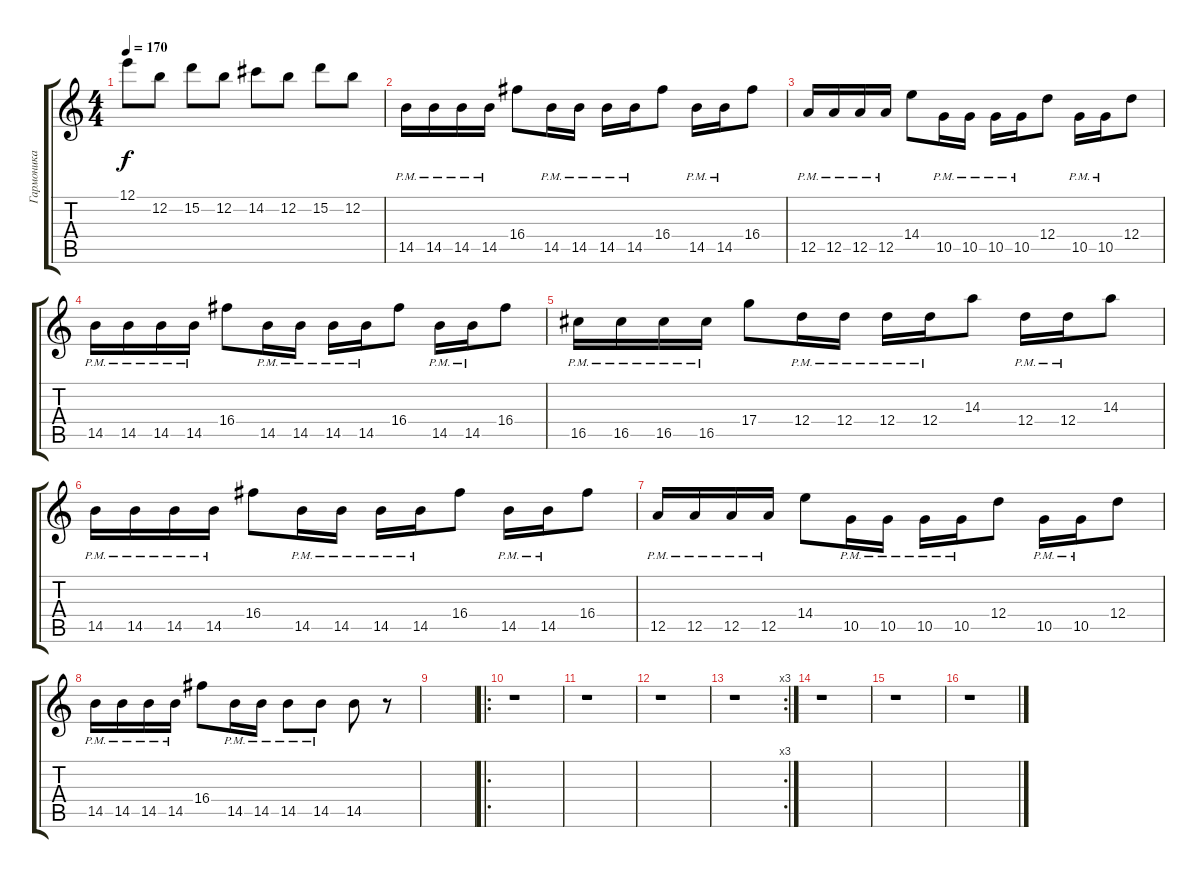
\track ("Гармоника" "Гармоника") {instrument distortionguitar}
\staff {score tabs}
\tuning (E4 B3 G3 D3 A2 E2) {hide}
\ts (4 4)
\tempo 170
\clef g2
\ks c
12.1.8{dy f} 12.2.8 15.2.8 12.2.8 14.2.8 12.2.8 15.2.8 12.2.8 |
14.5{pm}.16 14.5{pm}.16 14.5{pm}.16 14.5{pm}.16 16.4.8 14.5{pm}.16 14.5{pm}.16 14.5{pm}.16 14.5{pm}.16 16.4.8 14.5{pm}.16 14.5{pm}.16 16.4.8 |
12.5{pm}.16 12.5{pm}.16 12.5{pm}.16 12.5{pm}.16 14.4.8 10.5{pm}.16 10.5{pm}.16 10.5{pm}.16 10.5{pm}.16 12.4.8 10.5{pm}.16 10.5{pm}.16 12.4.8 |
14.5{pm}.16 14.5{pm}.16 14.5{pm}.16 14.5{pm}.16 16.4.8 14.5{pm}.16 14.5{pm}.16 14.5{pm}.16 14.5{pm}.16 16.4.8 14.5{pm}.16 14.5{pm}.16 16.4.8 |
16.5{pm}.16 16.5{pm}.16 16.5{pm}.16 16.5{pm}.16 17.4.8 12.4{pm}.16 12.4{pm}.16 12.4{pm}.16 12.4{pm}.16 14.3.8 12.4{pm}.16 12.4{pm}.16 14.3.8 |
14.5{pm}.16 14.5{pm}.16 14.5{pm}.16 14.5{pm}.16 16.4.8 14.5{pm}.16 14.5{pm}.16 14.5{pm}.16 14.5{pm}.16 16.4.8 14.5{pm}.16 14.5{pm}.16 16.4.8 |
12.5{pm}.16 12.5{pm}.16 12.5{pm}.16 12.5{pm}.16 14.4.8 10.5{pm}.16 10.5{pm}.16 10.5{pm}.16 10.5{pm}.16 12.4.8 10.5{pm}.16 10.5{pm}.16 12.4.8 |
14.5{pm}.16 14.5{pm}.16 14.5{pm}.16 14.5{pm}.16 16.4.8 14.5{pm}.16 14.5{pm}.16 14.5{pm}.8 14.5{pm}.8 14.5.8 r.8 |
|
\ro
r.1 |
r.1 |
r.1 |
\rc 3
r.1 |
r.1 |
r.1 |
r.1
